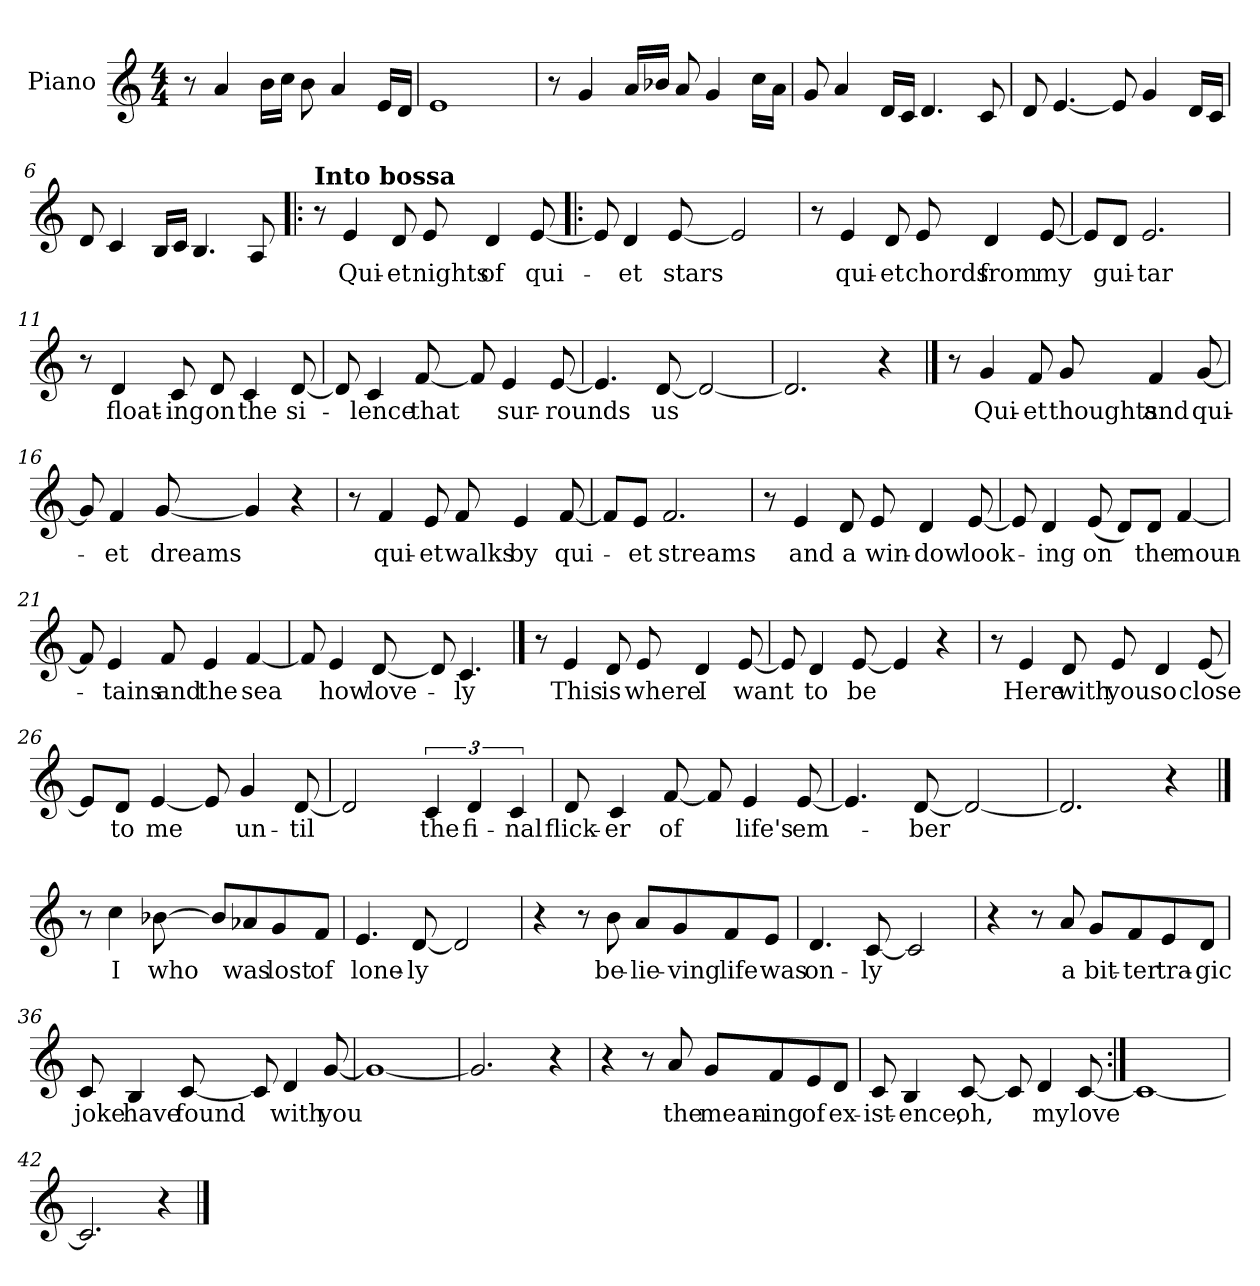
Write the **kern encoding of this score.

**kern	**text
*part1	*part1
*staff1	*staff1
*I"Piano	*
*I'Pno.	*
*clefG2	*
*k[]	*
*M4/4	*
*MM80	*
=1	=1
8r	.
4a/	.
16b\LL	.
16cc\JJ	.
8b\	.
4a/	.
16e/LL	.
16d/JJ	.
=2	=2
1e	.
=3	=3
8r	.
4g/	.
16a/LL	.
16b-X/JJ	.
8a/	.
4g/	.
16cc\LL	.
16a\JJ	.
=4	=4
8g/	.
4a/	.
16d/LL	.
16c/JJ	.
4.d/	.
8c/	.
=5	=5
8d/	.
[4.e/	.
8e/]	.
4g/	.
16d/LL	.
16c/JJ	.
=6	=6
8d/	.
4c/	.
16B/LL	.
16c/JJ	.
4.B/	.
8A/	.
!!LO:LB:g=z
=7|!:	=7|!:
*MM160	*
!LO:TX:a:B:t=Into bossa	!
8r	.
!	!LO:LY:b
4e/	Qui-
!	!LO:LY:b
8d/	-et
!	!LO:LY:b
8e/	nights
!	!LO:LY:b
4d/	of
!	!LO:LY:b
[8e/	qui-
=8	=8
8e/]	.
!	!LO:LY:b
4d/	-et
!	!LO:LY:b
[8e/	stars
2e/]	.
=9	=9
8r	.
!	!LO:LY:b
4e/	qui-
!	!LO:LY:b
8d/	-et
!	!LO:LY:b
8e/	chords
!	!LO:LY:b
4d/	from
!	!LO:LY:b
[8e/	my
=10	=10
8e/L]	.
!	!LO:LY:b
8d/J	gui-
!	!LO:LY:b
2.e/	-tar
=11	=11
8r	.
!	!LO:LY:b
4d/	float-
!	!LO:LY:b
8c/	-ing
!	!LO:LY:b
8d/	on
!	!LO:LY:b
4c/	the
!	!LO:LY:b
[8d/	si-
!!LO:LB:g=z
=12	=12
8d/]	.
!	!LO:LY:b
4c/	-lence
!	!LO:LY:b
[8f/	that
8f/]	.
!	!LO:LY:b
4e/	sur-
!	!LO:LY:b
[8e/	-rounds
=13	=13
4.e/]	.
!	!LO:LY:b
[8d/	us
2d/_	.
=14	=14
2.d/]	.
4r	.
!!LO:LB:g=z
==15	==15
8r	.
!	!LO:LY:b
4g/	Qui-
!	!LO:LY:b
8f/	-et
!	!LO:LY:b
8g/	thoughts
!	!LO:LY:b
4f/	and
!	!LO:LY:b
[8g/	qui-
=16	=16
8g/]	.
!	!LO:LY:b
4f/	-et
!	!LO:LY:b
[8g/	dreams
4g/]	.
4r	.
=17	=17
8r	.
!	!LO:LY:b
4f/	qui-
!	!LO:LY:b
8e/	-et
!	!LO:LY:b
8f/	walks
!	!LO:LY:b
4e/	by
!	!LO:LY:b
[8f/	qui-
=18	=18
8f/L]	.
!	!LO:LY:b
8e/J	-et
!	!LO:LY:b
2.f/	streams
=19	=19
8r	.
!	!LO:LY:b
4e/	and
!	!LO:LY:b
8d/	a
!	!LO:LY:b
8e/	win-
!	!LO:LY:b
4d/	-dow
!	!LO:LY:b
[8e/	look-
!!LO:LB:g=z
=20	=20
8e/]	.
!	!LO:LY:b
4d/	-ing
!	!LO:LY:b
(<8e/	on
8d/L)	.
!	!LO:LY:b
8d/J	the
!	!LO:LY:b
[4f/	moun-
=21	=21
8f/]	.
!	!LO:LY:b
4e/	-tains
!	!LO:LY:b
8f/	and
!	!LO:LY:b
4e/	the
!	!LO:LY:b
[4f/	sea
=22	=22
8f/]	.
!	!LO:LY:b
4e/	how
!	!LO:LY:b
[8d/	love-
8d/]	.
!	!LO:LY:b
4.c/	-ly
!!LO:LB:g=z
==23	==23
8r	.
!	!LO:LY:b
4e/	This
!	!LO:LY:b
8d/	is
!	!LO:LY:b
8e/	where
!	!LO:LY:b
4d/	I
!	!LO:LY:b
[8e/	want
=24	=24
8e/]	.
!	!LO:LY:b
4d/	to
!	!LO:LY:b
[8e/	be
4e/]	.
4r	.
=25	=25
8r	.
!	!LO:LY:b
4e/	Here
!	!LO:LY:b
8d/	with
!	!LO:LY:b
8e/	you
!	!LO:LY:b
4d/	so
!	!LO:LY:b
[8e/	close
=26	=26
8e/L]	.
!	!LO:LY:b
8d/J	to
!	!LO:LY:b
[4e/	me
8e/]	.
!	!LO:LY:b
4g/	un-
!	!LO:LY:b
[8d/	-til
=27	=27
2d/]	.
!	!LO:LY:b
6c/	the
!	!LO:LY:b
6d/	fi-
!	!LO:LY:b
6c/	-nal
!!LO:LB:g=z
=28	=28
!	!LO:LY:b
8d/	flick-
!	!LO:LY:b
4c/	-er
!	!LO:LY:b
[8f/	of
8f/]	.
!	!LO:LY:b
4e/	life's
!	!LO:LY:b
[8e/	em-
=29	=29
4.e/]	.
!	!LO:LY:b
[8d/	-ber
2d/_	.
=30	=30
2.d/]	.
4r	.
!!LO:LB:g=z
==31	==31
8r	.
!	!LO:LY:b
4cc\	I
!	!LO:LY:b
[8b-X\	who
8b-/L]	.
!	!LO:LY:b
8a-X/	was
!	!LO:LY:b
8g/	lost
!	!LO:LY:b
8f/J	of
=32	=32
!	!LO:LY:b
4.e/	lone-
!	!LO:LY:b
[8d/	-ly
2d/]	.
=33	=33
4r	.
8r	.
!	!LO:LY:b
8b\	be-
!	!LO:LY:b
8a/L	-lie-
!	!LO:LY:b
8g/	-ving
!	!LO:LY:b
8f/	life
!	!LO:LY:b
8e/J	was
=34	=34
!	!LO:LY:b
4.d/	on-
!	!LO:LY:b
[8c/	-ly
2c/]	.
=35	=35
4r	.
8r	.
!	!LO:LY:b
8a/	a
!	!LO:LY:b
8g/L	bit-
!	!LO:LY:b
8f/	-ter
!	!LO:LY:b
8e/	tra-
!	!LO:LY:b
8d/J	-gic
!!LO:PB:g=z
=36	=36
!	!LO:LY:b
8c/	joke
!	!LO:LY:b
4B/	have
!	!LO:LY:b
[8c/	found
8c/]	.
!	!LO:LY:b
4d/	with
!	!LO:LY:b
[8g/	you
=37	=37
1g_	.
=38	=38
2.g/]	.
4r	.
=39	=39
4r	.
8r	.
!	!LO:LY:b
8a/	the
!	!LO:LY:b
8g/L	mean-
!	!LO:LY:b
8f/	-ing
!	!LO:LY:b
8e/	of
!	!LO:LY:b
8d/J	ex-
=40	=40
!	!LO:LY:b
8c/	-ist-
!	!LO:LY:b
4B/	-ence,
!	!LO:LY:b
[8c/	oh,
8c/]	.
!	!LO:LY:b
4d/	my
!	!LO:LY:b
[8c/	love
!!LO:LB:g=z
=41:|!	=41:|!
1c_	.
=42	=42
2.c/]	.
4r	.
==	==
*-	*-
